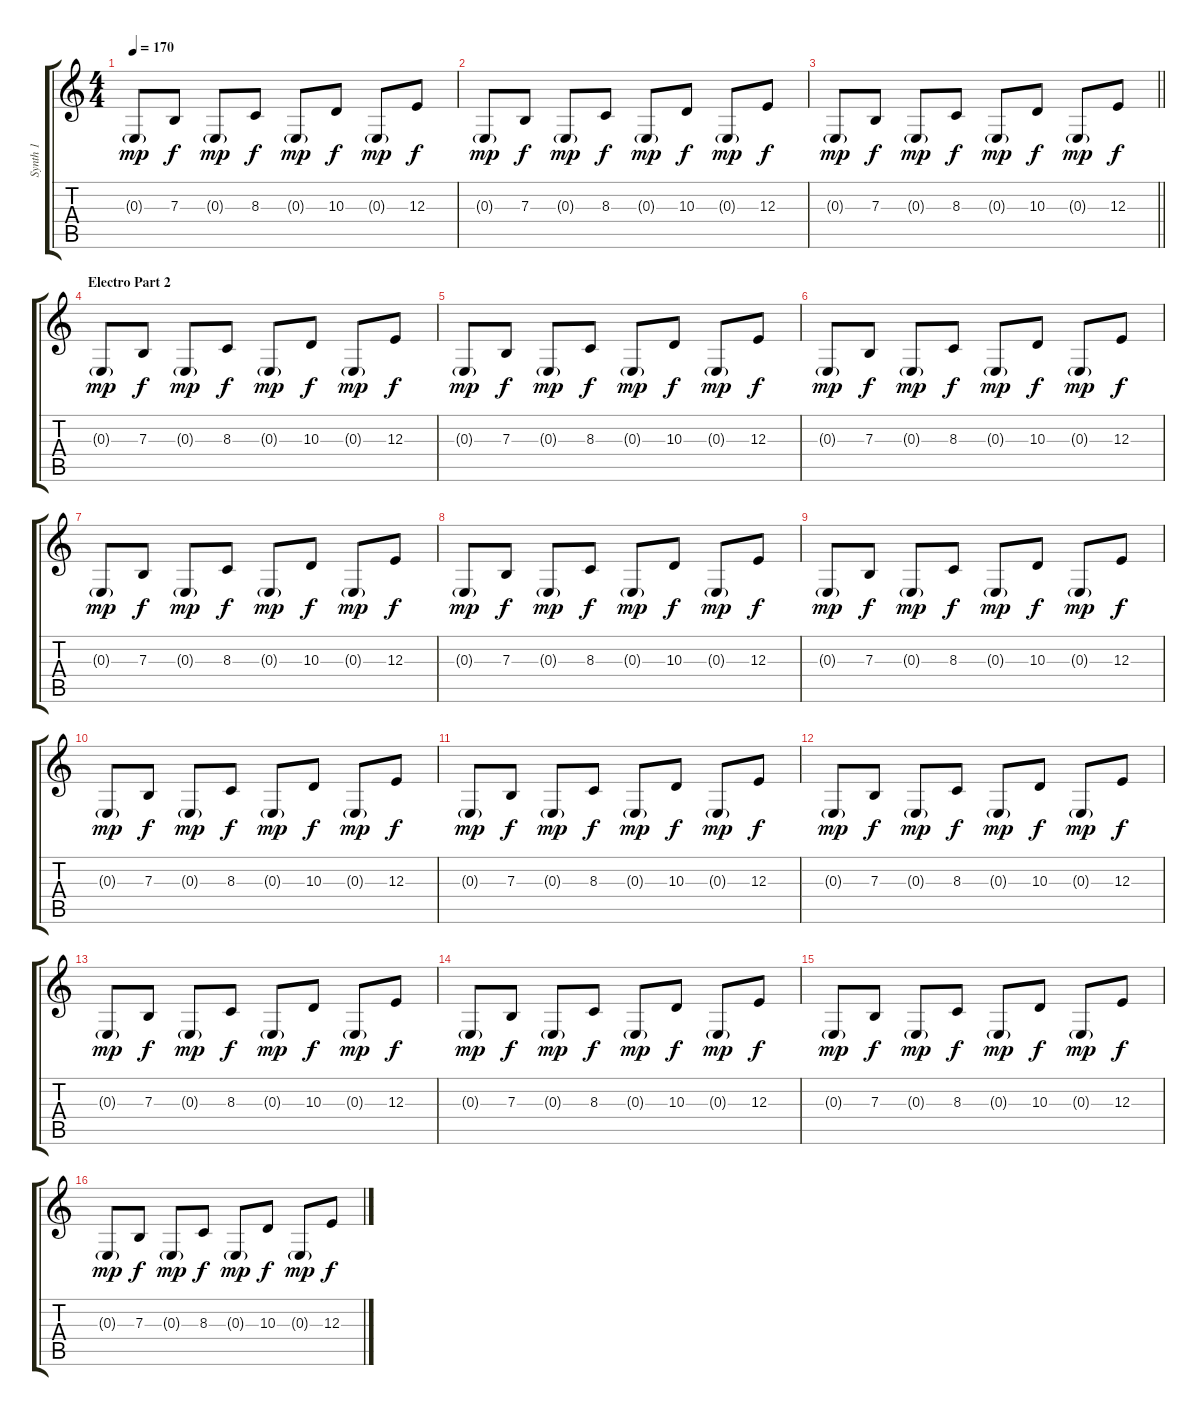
\track ("Synth 1" "Synth 1") {instrument electricpiano1}
\staff {score tabs}
\tuning (Db4 Ab3 E3 B2 Gb2 B1) {hide}
\ts (4 4)
\tempo 170
\clef g2
\ks c
0.3{g}.8{dy mp} 7.3.8{dy f} 0.3{g}.8{dy mp} 8.3.8{dy f} 0.3{g}.8{dy mp} 10.3.8{dy f} 0.3{g}.8{dy mp} 12.3.8{dy f} |
0.3{g}.8{dy mp} 7.3.8{dy f} 0.3{g}.8{dy mp} 8.3.8{dy f} 0.3{g}.8{dy mp} 10.3.8{dy f} 0.3{g}.8{dy mp} 12.3.8{dy f} |
\barLineRight lightlight
0.3{g}.8{dy mp} 7.3.8{dy f} 0.3{g}.8{dy mp} 8.3.8{dy f} 0.3{g}.8{dy mp} 10.3.8{dy f} 0.3{g}.8{dy mp} 12.3.8{dy f} |
\section ("" "Electro Part 2")
0.3{g}.8{dy mp} 7.3.8{dy f} 0.3{g}.8{dy mp} 8.3.8{dy f} 0.3{g}.8{dy mp} 10.3.8{dy f} 0.3{g}.8{dy mp} 12.3.8{dy f} |
0.3{g}.8{dy mp} 7.3.8{dy f} 0.3{g}.8{dy mp} 8.3.8{dy f} 0.3{g}.8{dy mp} 10.3.8{dy f} 0.3{g}.8{dy mp} 12.3.8{dy f} |
0.3{g}.8{dy mp} 7.3.8{dy f} 0.3{g}.8{dy mp} 8.3.8{dy f} 0.3{g}.8{dy mp} 10.3.8{dy f} 0.3{g}.8{dy mp} 12.3.8{dy f} |
0.3{g}.8{dy mp} 7.3.8{dy f} 0.3{g}.8{dy mp} 8.3.8{dy f} 0.3{g}.8{dy mp} 10.3.8{dy f} 0.3{g}.8{dy mp} 12.3.8{dy f} |
0.3{g}.8{dy mp volume 11} 7.3.8{dy f} 0.3{g}.8{dy mp} 8.3.8{dy f} 0.3{g}.8{dy mp} 10.3.8{dy f} 0.3{g}.8{dy mp} 12.3.8{dy f} |
0.3{g}.8{dy mp} 7.3.8{dy f} 0.3{g}.8{dy mp} 8.3.8{dy f} 0.3{g}.8{dy mp} 10.3.8{dy f} 0.3{g}.8{dy mp} 12.3.8{dy f} |
0.3{g}.8{dy mp} 7.3.8{dy f} 0.3{g}.8{dy mp} 8.3.8{dy f} 0.3{g}.8{dy mp} 10.3.8{dy f} 0.3{g}.8{dy mp} 12.3.8{dy f} |
0.3{g}.8{dy mp} 7.3.8{dy f} 0.3{g}.8{dy mp} 8.3.8{dy f} 0.3{g}.8{dy mp} 10.3.8{dy f} 0.3{g}.8{dy mp} 12.3.8{dy f} |
0.3{g}.8{dy mp} 7.3.8{dy f} 0.3{g}.8{dy mp} 8.3.8{dy f} 0.3{g}.8{dy mp} 10.3.8{dy f} 0.3{g}.8{dy mp} 12.3.8{dy f} |
0.3{g}.8{dy mp} 7.3.8{dy f} 0.3{g}.8{dy mp} 8.3.8{dy f} 0.3{g}.8{dy mp} 10.3.8{dy f} 0.3{g}.8{dy mp} 12.3.8{dy f} |
0.3{g}.8{dy mp} 7.3.8{dy f} 0.3{g}.8{dy mp} 8.3.8{dy f} 0.3{g}.8{dy mp} 10.3.8{dy f} 0.3{g}.8{dy mp} 12.3.8{dy f} |
0.3{g}.8{dy mp} 7.3.8{dy f} 0.3{g}.8{dy mp} 8.3.8{dy f} 0.3{g}.8{dy mp} 10.3.8{dy f} 0.3{g}.8{dy mp} 12.3.8{dy f} |
0.3{g}.8{dy mp} 7.3.8{dy f} 0.3{g}.8{dy mp} 8.3.8{dy f} 0.3{g}.8{dy mp} 10.3.8{dy f} 0.3{g}.8{dy mp} 12.3.8{dy f}
